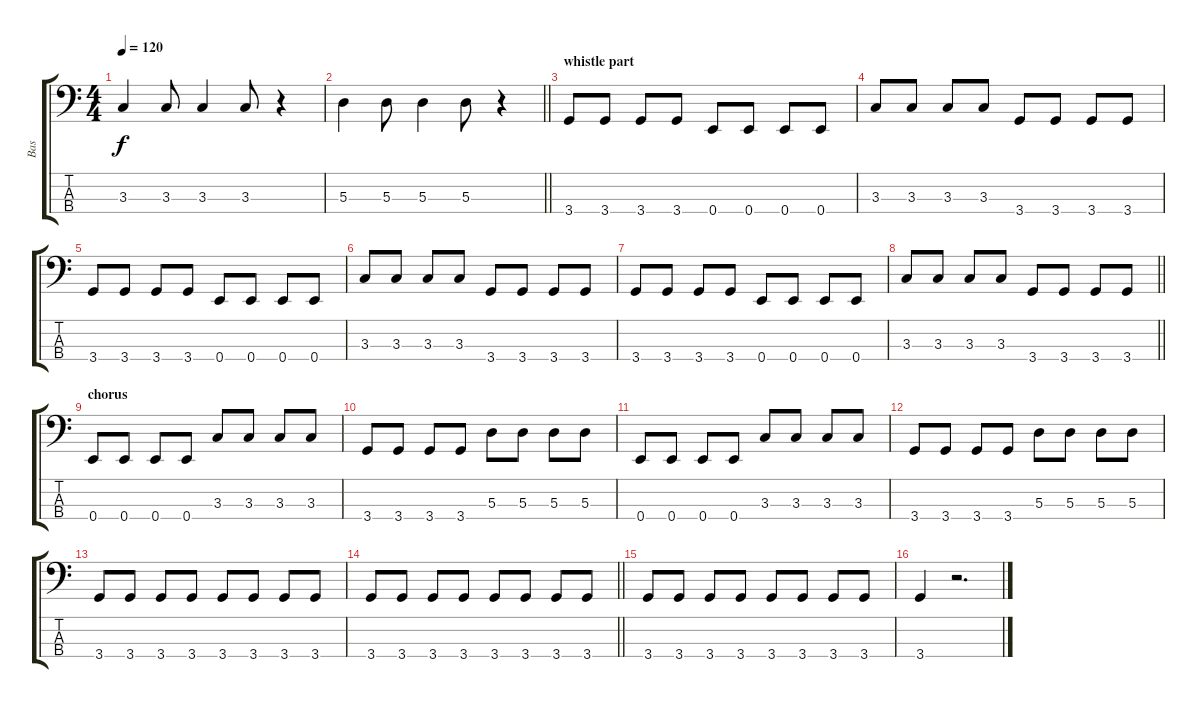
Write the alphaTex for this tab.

\track ("Bas" "Bas") {instrument electricbassfinger}
\staff {score tabs}
\tuning (G2 D2 A1 E1) {hide}
\ts (4 4)
\tempo 120
\clef f4
\ks c
3.3.4{dy f} 3.3.8 3.3.4 3.3.8 r.4 |
\barLineRight lightlight
5.3.4 5.3.8 5.3.4 5.3.8 r.4 |
\section ("" "whistle part")
3.4.8 3.4.8 3.4.8 3.4.8 0.4.8 0.4.8 0.4.8 0.4.8 |
3.3.8 3.3.8 3.3.8 3.3.8 3.4.8 3.4.8 3.4.8 3.4.8 |
3.4.8 3.4.8 3.4.8 3.4.8 0.4.8 0.4.8 0.4.8 0.4.8 |
3.3.8 3.3.8 3.3.8 3.3.8 3.4.8 3.4.8 3.4.8 3.4.8 |
3.4.8 3.4.8 3.4.8 3.4.8 0.4.8 0.4.8 0.4.8 0.4.8 |
\barLineRight lightlight
3.3.8 3.3.8 3.3.8 3.3.8 3.4.8 3.4.8 3.4.8 3.4.8 |
\section ("" "chorus")
0.4.8 0.4.8 0.4.8 0.4.8 3.3.8 3.3.8 3.3.8 3.3.8 |
3.4.8 3.4.8 3.4.8 3.4.8 5.3.8 5.3.8 5.3.8 5.3.8 |
0.4.8 0.4.8 0.4.8 0.4.8 3.3.8 3.3.8 3.3.8 3.3.8 |
3.4.8 3.4.8 3.4.8 3.4.8 5.3.8 5.3.8 5.3.8 5.3.8 |
3.4.8 3.4.8 3.4.8 3.4.8 3.4.8 3.4.8 3.4.8 3.4.8 |
\barLineRight lightlight
3.4.8 3.4.8 3.4.8 3.4.8 3.4.8 3.4.8 3.4.8 3.4.8 |
3.4.8 3.4.8 3.4.8 3.4.8 3.4.8 3.4.8 3.4.8 3.4.8 |
3.4.4 r.2{d}
